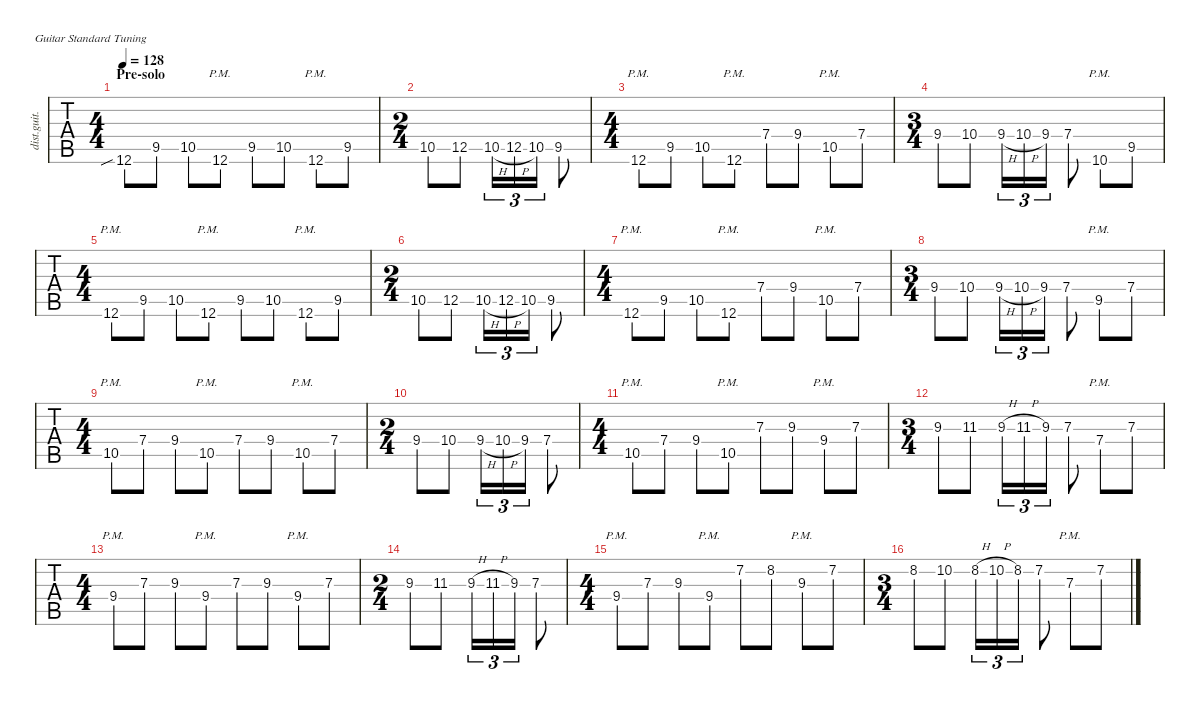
\defaultSystemsLayout 4
\hideDynamics
\bracketExtendMode nobrackets
\otherSystemsTrackNameOrientation horizontal
\track ("Harmony Guitar (James)" "dist.guit.") {defaultSystemsLayout 4 multiBarRest instrument distortionguitar}
\staff {tabs}
\tuning (E4 B3 G3 D3 A2 E2)
\ts (4 4)
\section ("" "Pre-solo")
\tempo 128
\clef g2
\ks c
12.6{sib}.8{dy mf} 9.5{acc #}.8 10.5.8 12.6{pm}.8 9.5{acc #}.8 10.5.8 12.6{pm}.8 9.5{acc #}.8 |
\ts (2 4)
\beaming (8 2 2)
10.5.8 12.5.8 10.5{h}.16{tu (3 2)} 12.5{h}.16{tu (3 2)} 10.5.16{tu (3 2)} 9.5{acc #}.8 |
\ts (4 4)
\beaming (8 2 2 2 2)
12.6{pm}.8 9.5{acc #}.8 10.5.8 12.6{pm}.8 7.4.8 9.4.8 10.5{pm}.8 7.4.8 |
\ts (3 4)
\beaming (8 2 2 2)
9.4.8 10.4.8 9.4{h}.16{tu (3 2)} 10.4{h}.16{tu (3 2)} 9.4.16{tu (3 2)} 7.4.8 10.6{pm}.8 9.5{acc #}.8 |
\ts (4 4)
\beaming (8 2 2 2 2)
12.6{pm}.8 9.5{acc #}.8 10.5.8 12.6{pm}.8 9.5{acc #}.8 10.5.8 12.6{pm}.8 9.5{acc #}.8 |
\ts (2 4)
\beaming (8 2 2)
10.5.8 12.5.8 10.5{h}.16{tu (3 2)} 12.5{h}.16{tu (3 2)} 10.5.16{tu (3 2)} 9.5{acc #}.8 |
\ts (4 4)
\beaming (8 2 2 2 2)
12.6{pm}.8 9.5{acc #}.8 10.5.8 12.6{pm}.8 7.4.8 9.4.8 10.5{pm}.8 7.4.8 |
\ts (3 4)
\beaming (8 2 2 2)
9.4.8 10.4.8 9.4{h}.16{tu (3 2)} 10.4{h}.16{tu (3 2)} 9.4.16{tu (3 2)} 7.4.8 9.5{pm acc #}.8 7.4.8 |
\ts (4 4)
\beaming (8 2 2 2 2)
10.5{pm}.8 7.4.8 9.4.8 10.5{pm}.8 7.4.8 9.4.8 10.5{pm}.8 7.4.8 |
\ts (2 4)
\beaming (8 2 2)
9.4.8 10.4.8 9.4{h}.16{tu (3 2)} 10.4{h}.16{tu (3 2)} 9.4.16{tu (3 2)} 7.4.8 |
\ts (4 4)
\beaming (8 2 2 2 2)
10.5{pm}.8 7.4.8 9.4.8 10.5{pm}.8 7.3.8 9.3.8 9.4{pm}.8 7.3.8 |
\ts (3 4)
\beaming (8 2 2 2)
9.3.8 11.3{acc #}.8 9.3{h}.16{tu (3 2)} 11.3{h acc #}.16{tu (3 2)} 9.3.16{tu (3 2)} 7.3.8 7.4{pm}.8 7.3.8 |
\ts (4 4)
\beaming (8 2 2 2 2)
9.4{pm}.8 7.3.8 9.3.8 9.4{pm}.8 7.3.8 9.3.8 9.4{pm}.8 7.3.8 |
\ts (2 4)
\beaming (8 2 2)
9.3.8 11.3{acc #}.8 9.3{h}.16{tu (3 2)} 11.3{h acc #}.16{tu (3 2)} 9.3.16{tu (3 2)} 7.3.8 |
\ts (4 4)
\beaming (8 2 2 2 2)
9.4{pm}.8 7.3.8 9.3.8 9.4{pm}.8 7.2{acc #}.8 8.2.8 9.3{pm}.8 7.2{acc #}.8 |
\ts (3 4)
\beaming (8 2 2 2)
8.2.8 10.2.8 8.2{h}.16{tu (3 2)} 10.2{h}.16{tu (3 2)} 8.2.16{tu (3 2)} 7.2{acc #}.8 7.3{pm}.8 7.2{acc #}.8
